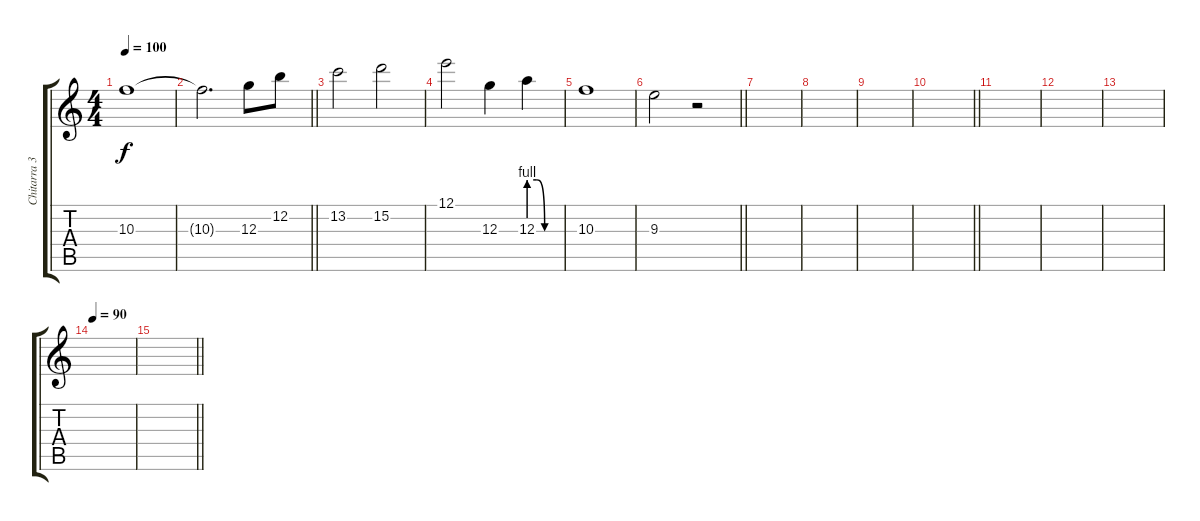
\track ("Chitarra 3" "Chitarra 3") {instrument distortionguitar}
\staff {score tabs}
\tuning (E4 B3 G3 D3 A2 E2) {hide}
\ts (4 4)
\tempo 100
\clef g2
\ks c
10.3.1{dy f} |
\barLineRight lightlight
10.3{t}.2{d} 12.3.8 12.2.8 |
13.2.2 15.2.2 |
12.1.2 12.3.4 12.3{be (custom 0 4 15 4 30 0 60 0)}.4 |
10.3.1 |
\barLineRight lightlight
9.3.2 r.2 |
|
|
|
\barLineRight lightlight
|
|
|
|
\tempo 90
|
\barLineRight lightlight
